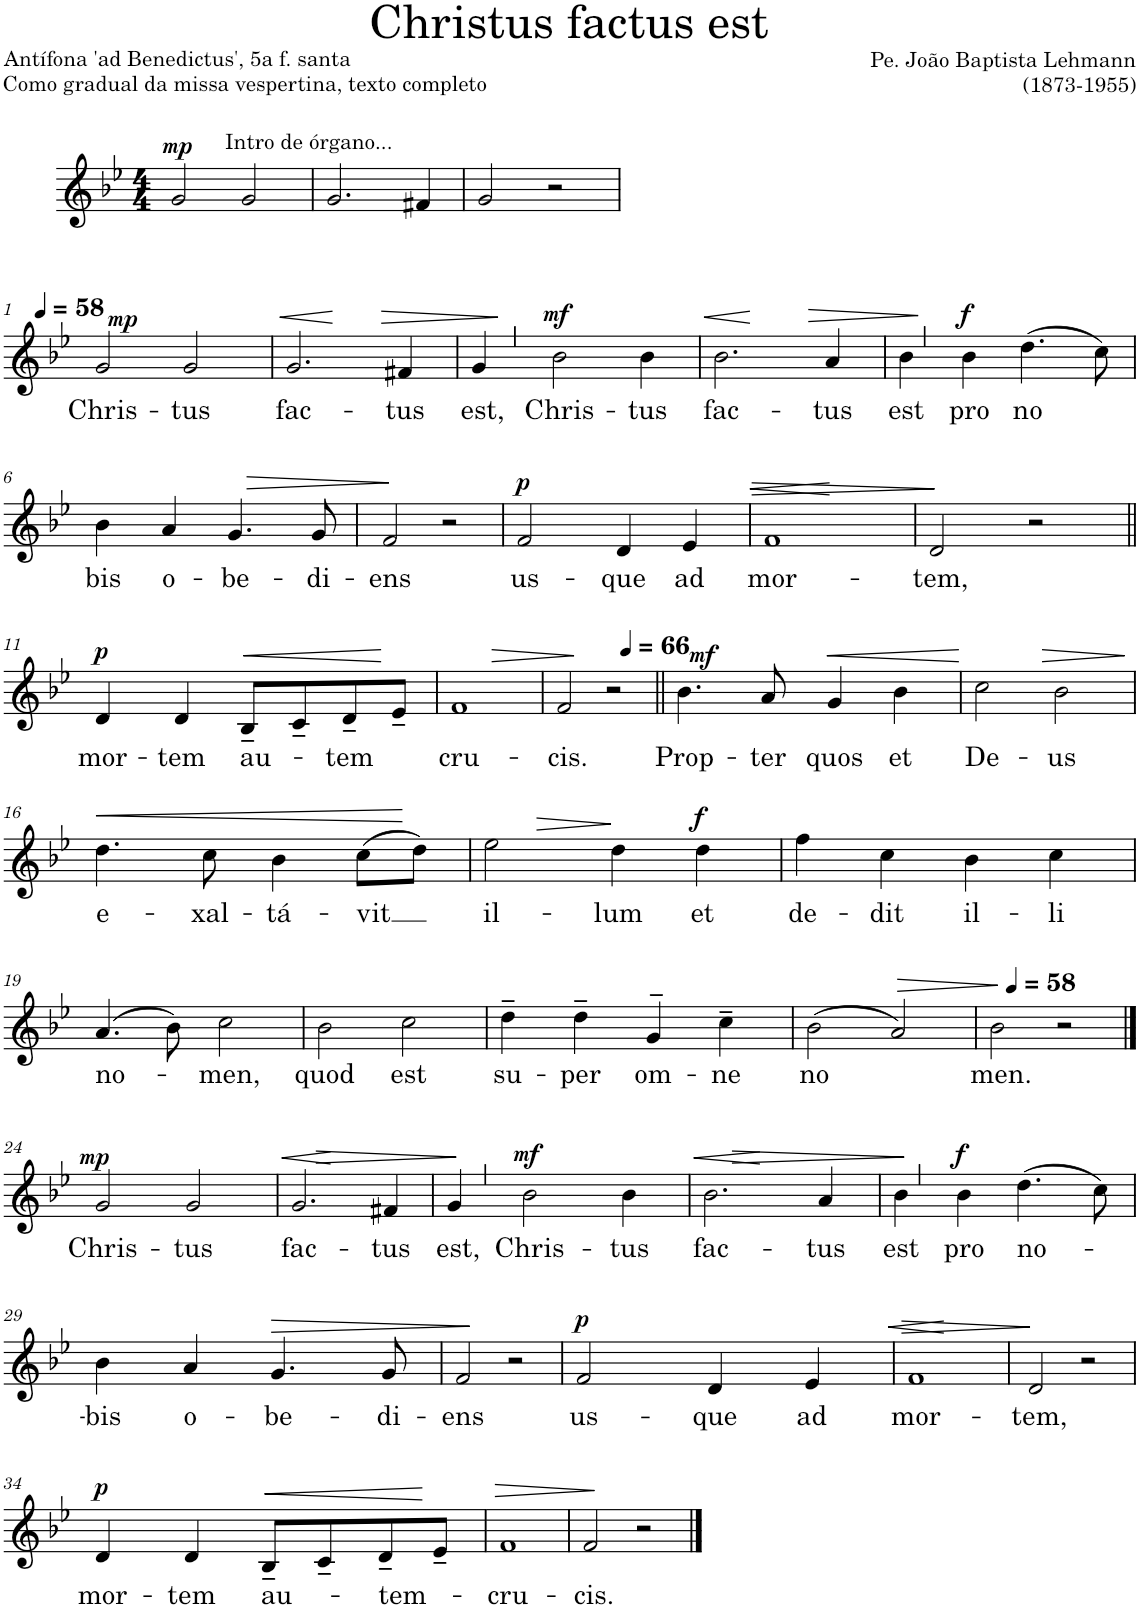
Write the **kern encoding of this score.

**kern	**text	**dynam
*part1	*part1	*part1
*staff1	*staff1	*staff1
*I"Soprano	*	*
*I'S.	*	*
*clefG2	*	*
*k[b-e-]	*	*
*M4/4	*	*
=	=	=
!LO:TX:a:t=Intro de órgano...	!	!
!	!	!LO:DY:a
2g/	.	mp
2g/	.	.
=	=	=
2.g/	.	.
4f#X/	.	.
=	=	=
2g/	.	.
2r	.	.
!!LO:LB:g=z
=1	=1	=1
*MM58	*	*
!	!LO:LY:b	!LO:DY:a
2g/	Chris-	mp
!	!LO:LY:b	!
2g/	-tus	.
=2	=2	=2
!	!LO:LY:b	!LO:HP:b
2.g/	fac-	<
!	!LO:LY:b	!LO:HP:n=1:b
4f#X/	-tus	[ >
=3	=3	=3
!	!LO:LY:b	!
4gZ/	est,	.
!	!LO:LY:b	!LO:DY:n=1:a
2b-\	Chris-	] mf
!	!LO:LY:b	!
4b-\	-tus	.
=4	=4	=4
!	!LO:LY:b	!LO:HP:b
2.b-\	fac-	<
!	!LO:LY:b	!LO:HP:n=1:b
4a/	-tus	[ >
=5	=5	=5
!	!LO:LY:b	!
4b-Z\	est	.
!	!LO:LY:b	!LO:DY:n=1:a
4b-\	pro	] f
!	!LO:LY:b	!
(>4.dd\	no	.
8cc\)	.	.
!!LO:LB:g=z
=6	=6	=6
!	!LO:LY:b	!
4b-\	-bis	.
!	!LO:LY:b	!
4a/	o-	.
!	!LO:LY:b	!LO:HP:b
4.g/	-be-	>
!	!LO:LY:b	!
8g/	-di-	.
=7	=7	=7
!	!LO:LY:b	!
2f/	-ens	.
2r	.	]
=8	=8	=8
!	!LO:LY:b	!LO:DY:a
2f/	us-	p
!	!LO:LY:b	!
4d/	-que	.
!	!LO:LY:b	!
4e-/	ad	.
=9	=9	=9
!	!LO:LY:b	!LO:HP:b
1f	mor-	<
.	.	[
=10	=10	=10
!	!LO:LY:b	!LO:HP:b
2d/	-tem,	>
2r	.	]
!!LO:LB:g=z
=11||	=11||	=11||
!	!LO:LY:b	!LO:DY:a
4d/	mor-	p
!	!LO:LY:b	!
4d/	-tem	.
!	!LO:LY:b	!LO:HP:b
8B-~/L	au-	<
8c~/	.	.
!	!LO:LY:b	!
8d~/	-tem	.
8e-~/J	.	[
=12	=12	=12
!	!LO:LY:b	!
1f	-cru-	.
=13	=13	=13
!	!LO:LY:b	!LO:HP:b
2f/	-cis.	>
2r	.	]
=14||	=14||	=14||
*MM66	*	*
!	!LO:LY:b	!LO:DY:a
4.b-\	Prop-	mf
!	!LO:LY:b	!
8a/	-ter	.
!	!LO:LY:b	!LO:HP:b
4g/	quos	<
!	!LO:LY:b	!
4b-\	et	.
.	.	[
=15	=15	=15
!	!LO:LY:b	!
2cc\	De-	.
!	!LO:LY:b	!LO:HP:b
2b-\	-us	>
.	.	]
!!LO:LB:g=z
=16	=16	=16
!	!LO:LY:b	!LO:HP:b
4.dd\	e-	<
!	!LO:LY:b	!
8cc\	-xal-	.
!	!LO:LY:b	!
4b-\	-tá-	.
!	!LO:LY:b	!
(>8cc\L	-vit	.
8dd\J)	.	[
=17	=17	=17
!	!LO:LY:b	!LO:HP:b
2ee-\	il-	>
!	!LO:LY:b	!
4dd\	-lum	]
!	!LO:LY:b	!LO:DY:a
4dd\	et	f
=18	=18	=18
!	!LO:LY:b	!
4ff\	de-	.
!	!LO:LY:b	!
4cc\	-dit	.
!	!LO:LY:b	!
4b-\	il-	.
!	!LO:LY:b	!
4cc\	-li	.
!!LO:LB:g=z
=19	=19	=19
!	!LO:LY:b	!
(>4.a/	no-	.
8b-\)	.	.
!	!LO:LY:b	!
2cc\	-men,	.
=20	=20	=20
!	!LO:LY:b	!
2b-\	quod	.
!	!LO:LY:b	!
2cc\	est	.
=21	=21	=21
!	!LO:LY:b	!
4dd~\	su-	.
!	!LO:LY:b	!
4dd~\	-per	.
!	!LO:LY:b	!
4g~>/	om-	.
!	!LO:LY:b	!
4cc~\	-ne	.
=22	=22	=22
!	!LO:LY:b	!
(>2b-\	no	.
!	!	!LO:HP:b
2a/)	.	>
.	.	]
=23	=23	=23
*MM58	*	*
!	!LO:LY:b	!
2b-\	-men.	.
2r	.	.
!!LO:LB:g=z
==24	==24	==24
!	!LO:LY:b	!LO:DY:a
2g/	Chris-	mp
!	!LO:LY:b	!
2g/	-tus	.
=25	=25	=25
!	!LO:LY:b	!LO:HP:b
2.g/	fac-	<
!	!LO:LY:b	!LO:HP:n=1:b
4f#X/	-tus	[ >
=26	=26	=26
!	!LO:LY:b	!
4gZ/	est,	.
!	!LO:LY:b	!LO:DY:n=1:a
2b-\	Chris-	] mf
!	!LO:LY:b	!
4b-\	-tus	.
=27	=27	=27
!	!LO:LY:b	!LO:HP:b
2.b-\	fac-	<
!	!LO:LY:b	!LO:HP:n=1:b
4a/	-tus	[ >
=28	=28	=28
!	!LO:LY:b	!
4b-Z\	est	.
!	!LO:LY:b	!LO:DY:n=1:a
4b-\	pro	] f
!	!LO:LY:b	!
(>4.dd\	no-	.
8cc\)	.	.
!!LO:LB:g=z
=29	=29	=29
!	!LO:LY:b	!
4b-\	-bis	.
!	!LO:LY:b	!
4a/	o-	.
!	!LO:LY:b	!LO:HP:b
4.g/	-be-	>
!	!LO:LY:b	!
8g/	-di-	.
=30	=30	=30
!	!LO:LY:b	!
2f/	-ens	.
2r	.	]
=31	=31	=31
!	!LO:LY:b	!LO:DY:a
2f/	us-	p
!	!LO:LY:b	!
4d/	-que	.
!	!LO:LY:b	!
4e-/	ad	.
=32	=32	=32
!	!LO:LY:b	!LO:HP:b
1f	mor-	<
.	.	[
=33	=33	=33
!	!LO:LY:b	!LO:HP:b
2d/	-tem,	>
2r	.	]
!!LO:LB:g=z
=34	=34	=34
!	!LO:LY:b	!LO:DY:a
4d/	mor-	p
!	!LO:LY:b	!
4d/	-tem	.
!	!LO:LY:b	!LO:HP:b
8B-~/L	au-	<
8c~/	.	.
!	!LO:LY:b	!
8d~/	-tem-	.
8e-~/J	.	[
=35	=35	=35
!	!LO:LY:b	!
1f	-cru-	.
=36	=36	=36
!	!LO:LY:b	!LO:HP:b
2f/	-cis.	>
2r	.	]
==	==	==
*-	*-	*-
